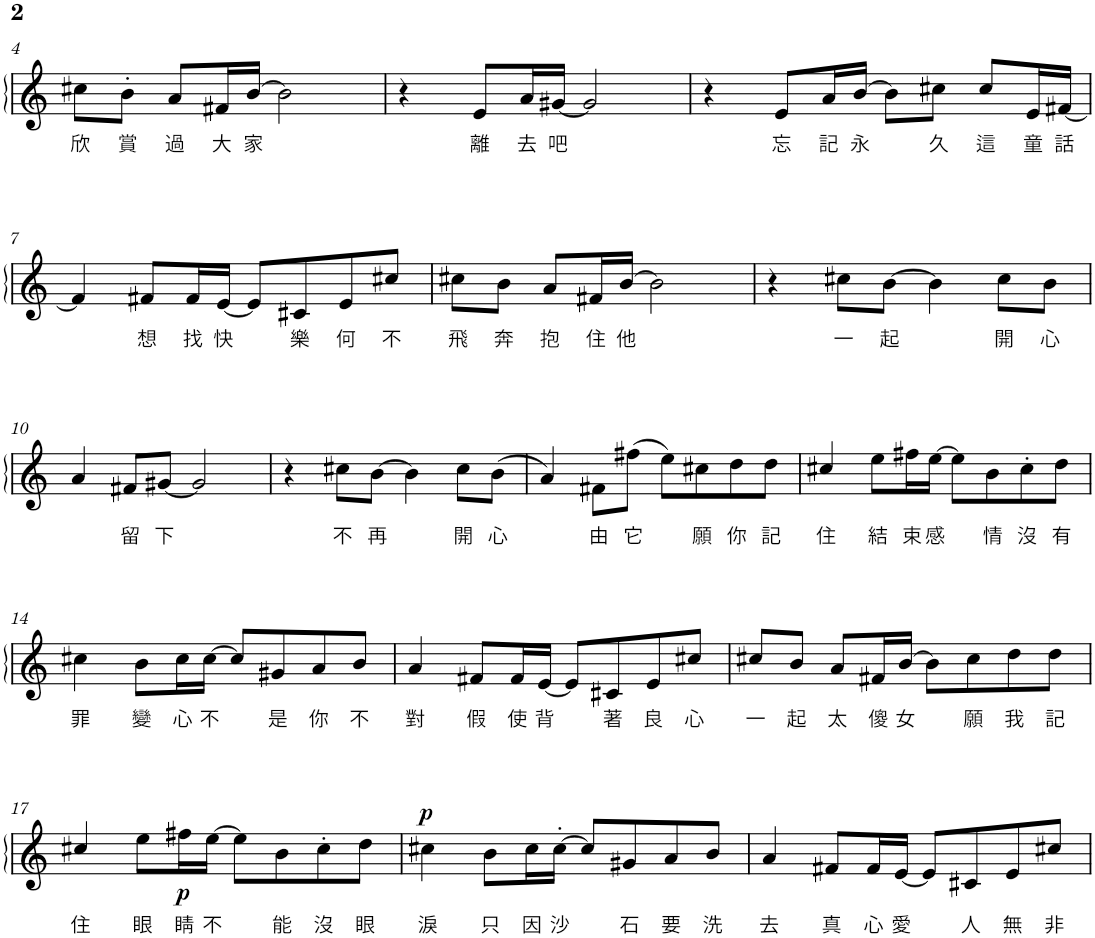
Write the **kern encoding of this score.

**kern	**text	**dynam
*part1	*part1	*part1
*staff1	*staff1	*staff1
*I"Piano	*	*
*I'Pno	*	*
!!LO:PB:g=z
*clefG2	*	*
*k[]	*	*
*M4/4	*	*
*met(c)	*	*
=4	=4	=4
!	!LO:LY:b	!
8cc#X\L	欣	.
!	!LO:LY:b	!
8b'\J	賞	.
!	!LO:LY:b	!
8a/L	過	.
!	!LO:LY:b	!
16f#X/L	大	.
!	!LO:LY:b	!
[>16b/JJ	家	.
2b\]	.	.
=5	=5	=5
4r	.	.
!	!LO:LY:b	!
8e/L	離	.
!	!LO:LY:b	!
16a/L	去	.
!	!LO:LY:b	!
[<16g#X/JJ	吧	.
2g#/]	.	.
=6	=6	=6
4r	.	.
!	!LO:LY:b	!
8e/L	忘	.
!	!LO:LY:b	!
16a/L	記	.
!	!LO:LY:b	!
[>16b/JJ	永	.
8b\L]	.	.
!	!LO:LY:b	!
8cc#X\J	久	.
!	!LO:LY:b	!
8cc#/L	這	.
!	!LO:LY:b	!
16e/L	童	.
!	!LO:LY:b	!
[16f#X/JJ	話	.
!!LO:LB:g=z
=7	=7	=7
4f#/]	.	.
!	!LO:LY:b	!
8f#X/L	想	.
!	!LO:LY:b	!
16f#/L	找	.
!	!LO:LY:b	!
[<16e/JJ	快	.
8e/L]	.	.
!	!LO:LY:b	!
8c#X/	樂	.
!	!LO:LY:b	!
8e/	何	.
!	!LO:LY:b	!
8cc#X/J	不	.
=8	=8	=8
!	!LO:LY:b	!
8cc#X\L	飛	.
!	!LO:LY:b	!
8b\J	奔	.
!	!LO:LY:b	!
8a/L	抱	.
!	!LO:LY:b	!
16f#X/L	住	.
!	!LO:LY:b	!
[>16b/JJ	他	.
2b\]	.	.
=9	=9	=9
4r	.	.
!	!LO:LY:b	!
8cc#X\L	一	.
!	!LO:LY:b	!
[>8b\J	起	.
4b\]	.	.
!	!LO:LY:b	!
8cc#\L	開	.
!	!LO:LY:b	!
8b\J	心	.
!!LO:LB:g=z
=10	=10	=10
4a/	.	.
!	!LO:LY:b	!
8f#X/L	留	.
!	!LO:LY:b	!
[<8g#X/J	下	.
2g#/]	.	.
=11	=11	=11
4r	.	.
!	!LO:LY:b	!
8cc#X\L	不	.
!	!LO:LY:b	!
[>8b\J	再	.
4b\]	.	.
!	!LO:LY:b	!
8cc#\L	開	.
!	!LO:LY:b	!
(8b\J	心	.
=12	=12	=12
4a/)	.	.
!	!LO:LY:b	!
8f#X\L	由	.
!	!LO:LY:b	!
(8ff#X\J	它	.
8ee\L)	.	.
!	!LO:LY:b	!
8cc#X\	願	.
!	!LO:LY:b	!
8dd\	你	.
!	!LO:LY:b	!
8dd\J	記	.
=13	=13	=13
!	!LO:LY:b	!
4cc#X/	住	.
!	!LO:LY:b	!
8ee\L	結	.
!	!LO:LY:b	!
16ff#X\L	束	.
!	!LO:LY:b	!
[>16ee\JJ	感	.
8ee\L]	.	.
!	!LO:LY:b	!
8b\	情	.
!	!LO:LY:b	!
8cc#'\	沒	.
!	!LO:LY:b	!
8dd\J	有	.
!!LO:LB:g=z
=14	=14	=14
!	!LO:LY:b	!
4cc#X\	罪	.
!	!LO:LY:b	!
8b\L	變	.
!	!LO:LY:b	!
16cc#\L	心	.
!	!LO:LY:b	!
[>16cc#\JJ	不	.
8cc#/L]	.	.
!	!LO:LY:b	!
8g#X/	是	.
!	!LO:LY:b	!
8a/	你	.
!	!LO:LY:b	!
8b/J	不	.
=15	=15	=15
!	!LO:LY:b	!
4a/	對	.
!	!LO:LY:b	!
8f#X/L	假	.
!	!LO:LY:b	!
16f#/L	使	.
!	!LO:LY:b	!
[<16e/JJ	背	.
8e/L]	.	.
!	!LO:LY:b	!
8c#X/	著	.
!	!LO:LY:b	!
8e/	良	.
!	!LO:LY:b	!
8cc#X/J	心	.
=16	=16	=16
!	!LO:LY:b	!
8cc#X/L	一	.
!	!LO:LY:b	!
8b/J	起	.
!	!LO:LY:b	!
8a/L	太	.
!	!LO:LY:b	!
16f#X/L	傻	.
!	!LO:LY:b	!
[>16b/JJ	女	.
8b\L]	.	.
!	!LO:LY:b	!
8cc#\	願	.
!	!LO:LY:b	!
8dd\	我	.
!	!LO:LY:b	!
8dd\J	記	.
!!LO:LB:g=z
=17	=17	=17
!	!LO:LY:b	!
4cc#X/	住	.
!	!LO:LY:b	!
8ee\L	眼	.
!	!LO:LY:b	!LO:DY:b
16ff#X\L	睛	p
!	!LO:LY:b	!
[>16ee\JJ	不	.
8ee\L]	.	.
!	!LO:LY:b	!
8b\	能	.
!	!LO:LY:b	!
8cc#'\	沒	.
!	!LO:LY:b	!
8dd\J	眼	.
=18	=18	=18
!	!LO:LY:b	!LO:DY:a
4cc#X\	淚	p
!	!LO:LY:b	!
8b\L	只	.
!	!LO:LY:b	!
16cc#\L	因	.
!	!LO:LY:b	!
[>16cc#'\JJ	沙	.
8cc#/L]	.	.
!	!LO:LY:b	!
8g#X/	石	.
!	!LO:LY:b	!
8a/	要	.
!	!LO:LY:b	!
8b/J	洗	.
=19	=19	=19
!	!LO:LY:b	!
4a/	去	.
!	!LO:LY:b	!
8f#X/L	真	.
!	!LO:LY:b	!
16f#/L	心	.
!	!LO:LY:b	!
[<16e/JJ	愛	.
8e/L]	.	.
!	!LO:LY:b	!
8c#X/	人	.
!	!LO:LY:b	!
8e/	無	.
!	!LO:LY:b	!
8cc#X/J	非	.
=	=	=
*-	*-	*-
